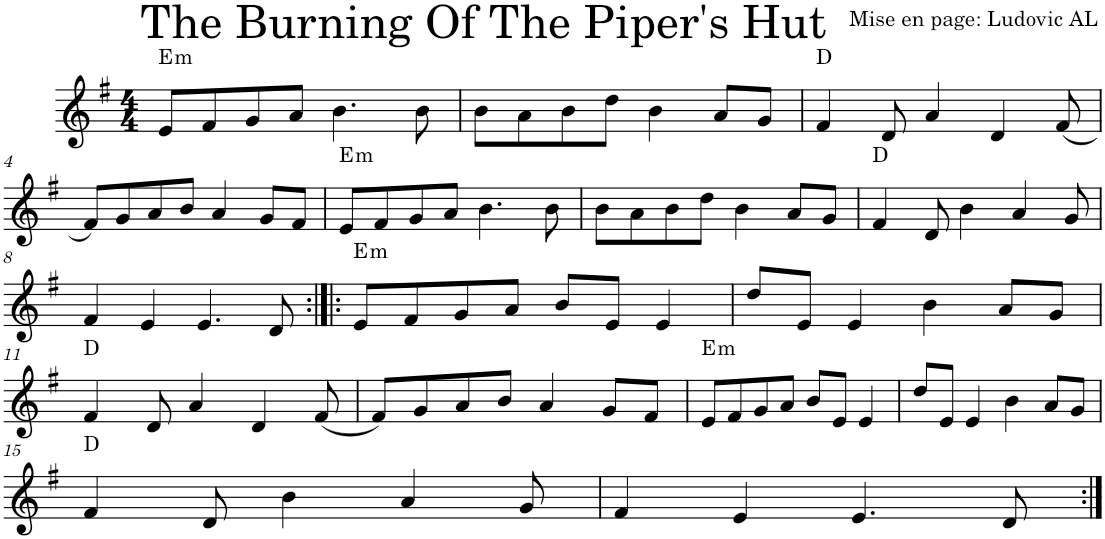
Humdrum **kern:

**kern	**harte
*part1	*part1
*staff1	*
*I"Violon	*
*I'Vln.	*
*clefG2	*
*k[f#]	*
*M4/4	*
=1	=1
!	!LO:H:kt=m
8e/L	E:min
8f#/	.
8g/	.
8a/J	.
4.b\	.
8b\	.
=2	=2
8b\L	.
8a\	.
8b\	.
8dd\J	.
4b\	.
8a/L	.
8g/J	.
=3	=3
4f#/	D:maj
8d/	.
4a/	.
4d/	.
(8f#/	.
!!LO:LB:g=z
=4	=4
8f#/L)	.
8g/	.
8a/	.
8b/J	.
4a/	.
8g/L	.
8f#/J	.
=5	=5
!	!LO:H:kt=m
8e/L	E:min
8f#/	.
8g/	.
8a/J	.
4.b\	.
8b\	.
=6	=6
8b\L	.
8a\	.
8b\	.
8dd\J	.
4b\	.
8a/L	.
8g/J	.
=7	=7
4f#/	D:maj
8d/	.
4b\	.
4a/	.
8g/	.
!!LO:LB:g=z
=8	=8
4f#/	.
4e/	.
4.e/	.
8d/	.
=9:|!|:	=9:|!|:
!	!LO:H:kt=m
8e/L	E:min
8f#/	.
8g/	.
8a/J	.
8b/L	.
8e/J	.
4e/	.
=10	=10
8dd/L	.
8e/J	.
4e/	.
4b\	.
8a/L	.
8g/J	.
!!LO:LB:g=z
=11	=11
4f#/	D:maj
8d/	.
4a/	.
4d/	.
(8f#/	.
=12	=12
8f#/L)	.
8g/	.
8a/	.
8b/J	.
4a/	.
8g/L	.
8f#/J	.
=13	=13
!	!LO:H:kt=m
8e/L	E:min
8f#/	.
8g/	.
8a/J	.
8b/L	.
8e/J	.
4e/	.
=14	=14
8dd/L	.
8e/J	.
4e/	.
4b\	.
8a/L	.
8g/J	.
!!LO:LB:g=z
=15	=15
4f#/	D:maj
8d/	.
4b\	.
4a/	.
8g/	.
=16	=16
4f#/	.
4e/	.
4.e/	.
8d/	.
=:|!	=:|!
*-	*-
